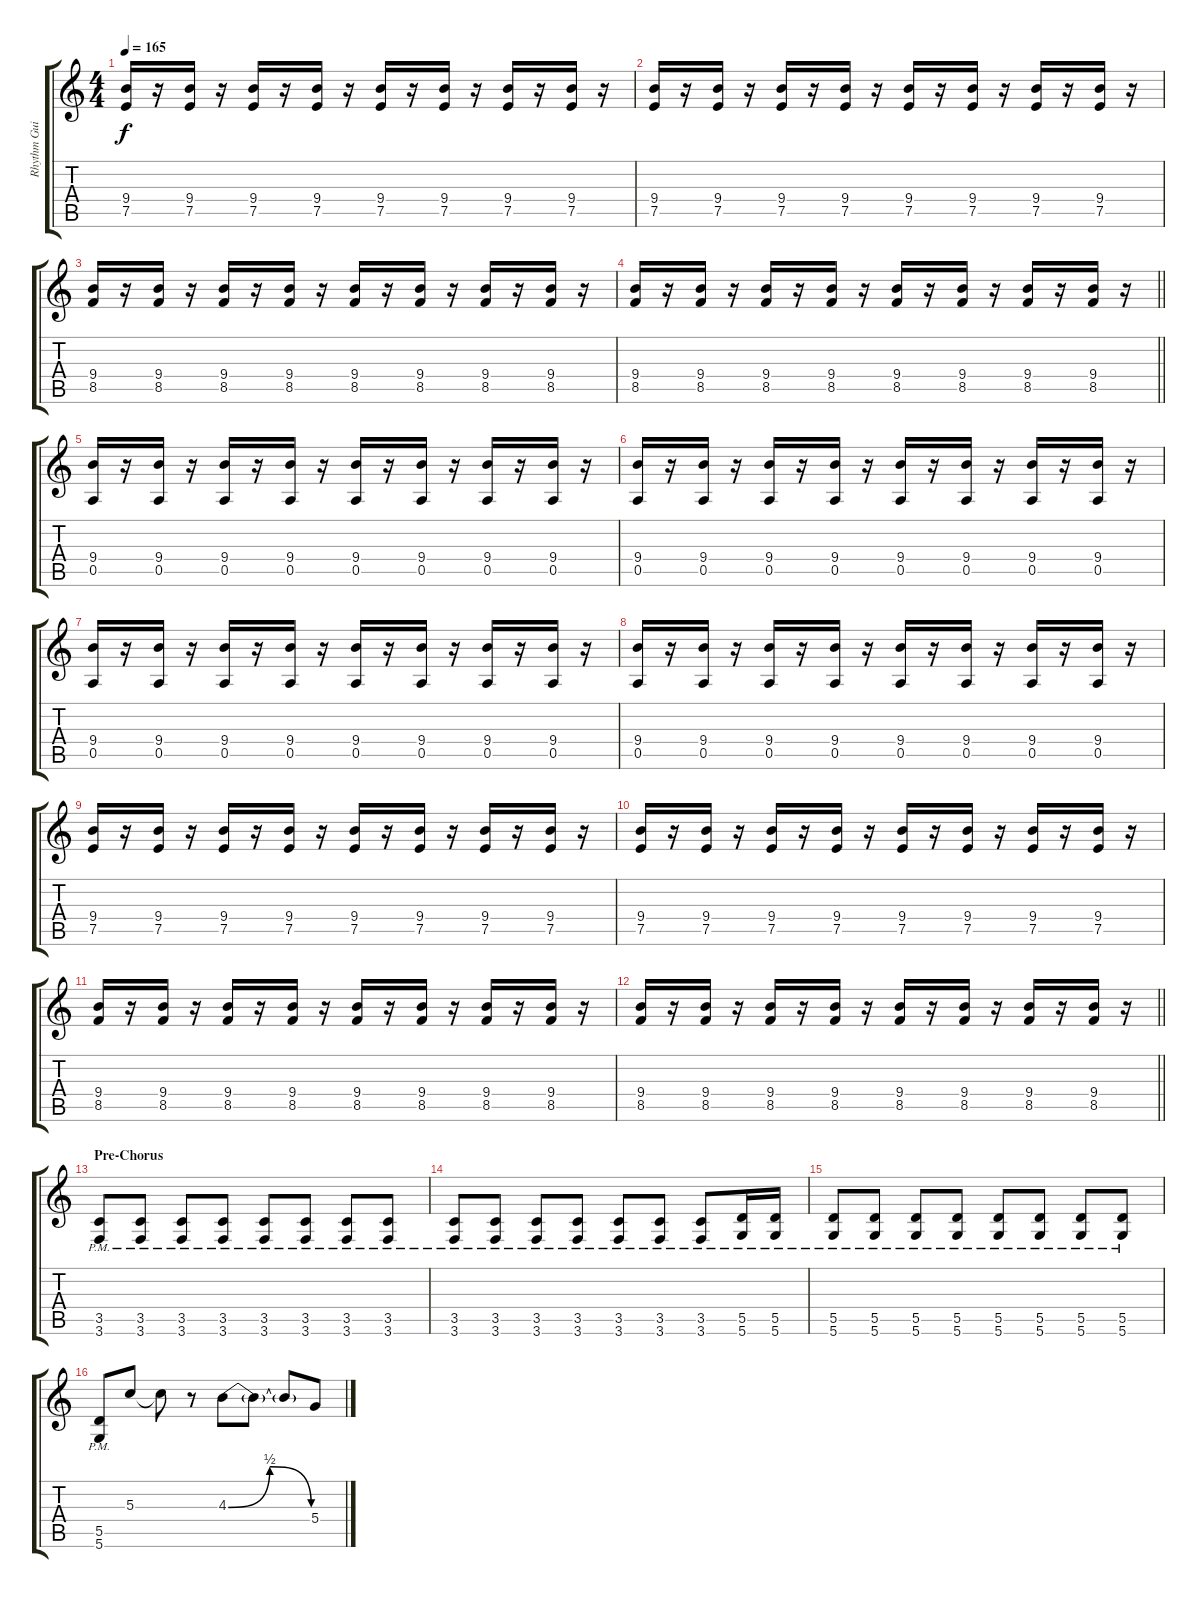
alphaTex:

\track ("Rhythm Guitar 1" "Rhythm Gui") {instrument distortionguitar}
\staff {score tabs}
\tuning (E4 B3 G3 D3 A2 D2) {hide}
\ts (4 4)
\tempo 165
\clef g2
\ks c
(9.4 7.5).16{dy f volume 13} r.16 (9.4 7.5).16{volume 2} r.16 (9.4 7.5).16 r.16 (9.4 7.5).16 r.16 (9.4 7.5).16 r.16 (9.4 7.5).16 r.16 (9.4 7.5).16 r.16 (9.4 7.5).16 r.16 |
(9.4 7.5).16 r.16 (9.4 7.5).16 r.16 (9.4 7.5).16 r.16 (9.4 7.5).16 r.16 (9.4 7.5).16 r.16 (9.4 7.5).16 r.16 (9.4 7.5).16 r.16 (9.4 7.5).16 r.16 |
(9.4 8.5).16{volume 12} r.16 (9.4 8.5).16{volume 2} r.16 (9.4 8.5).16 r.16 (9.4 8.5).16 r.16 (9.4 8.5).16 r.16 (9.4 8.5).16 r.16 (9.4 8.5).16 r.16 (9.4 8.5).16 r.16 |
\barLineRight lightlight
(9.4 8.5).16 r.16 (9.4 8.5).16 r.16 (9.4 8.5).16 r.16 (9.4 8.5).16 r.16 (9.4 8.5).16 r.16 (9.4 8.5).16 r.16 (9.4 8.5).16 r.16 (9.4 8.5).16 r.16 |
(9.4 0.5).16{volume 13} r.16 (9.4 0.5).16{volume 2} r.16 (9.4 0.5).16 r.16 (9.4 0.5).16 r.16 (9.4 0.5).16 r.16 (9.4 0.5).16 r.16 (9.4 0.5).16 r.16 (9.4 0.5).16 r.16 |
(9.4 0.5).16 r.16 (9.4 0.5).16 r.16 (9.4 0.5).16 r.16 (9.4 0.5).16 r.16 (9.4 0.5).16 r.16 (9.4 0.5).16 r.16 (9.4 0.5).16 r.16 (9.4 0.5).16 r.16 |
(9.4 0.5).16{volume 12} r.16 (9.4 0.5).16{volume 2} r.16 (9.4 0.5).16 r.16 (9.4 0.5).16 r.16 (9.4 0.5).16 r.16 (9.4 0.5).16 r.16 (9.4 0.5).16 r.16 (9.4 0.5).16 r.16 |
(9.4 0.5).16 r.16 (9.4 0.5).16 r.16 (9.4 0.5).16 r.16 (9.4 0.5).16 r.16 (9.4 0.5).16 r.16 (9.4 0.5).16 r.16 (9.4 0.5).16 r.16 (9.4 0.5).16 r.16 |
(9.4 7.5).16{volume 13} r.16 (9.4 7.5).16{volume 2} r.16 (9.4 7.5).16 r.16 (9.4 7.5).16 r.16 (9.4 7.5).16 r.16 (9.4 7.5).16 r.16 (9.4 7.5).16 r.16 (9.4 7.5).16 r.16 |
(9.4 7.5).16 r.16 (9.4 7.5).16 r.16 (9.4 7.5).16 r.16 (9.4 7.5).16 r.16 (9.4 7.5).16 r.16 (9.4 7.5).16 r.16 (9.4 7.5).16 r.16 (9.4 7.5).16 r.16 |
(9.4 8.5).16{volume 12} r.16 (9.4 8.5).16{volume 2} r.16 (9.4 8.5).16 r.16 (9.4 8.5).16 r.16 (9.4 8.5).16 r.16 (9.4 8.5).16 r.16 (9.4 8.5).16 r.16 (9.4 8.5).16 r.16 |
\barLineRight lightlight
(9.4 8.5).16 r.16 (9.4 8.5).16 r.16 (9.4 8.5).16 r.16 (9.4 8.5).16 r.16 (9.4 8.5).16 r.16 (9.4 8.5).16 r.16 (9.4 8.5).16 r.16 (9.4 8.5).16 r.16 |
\section ("" "Pre-Chorus")
(3.5{pm} 3.6{pm}).8{volume 13} (3.5{pm} 3.6{pm}).8 (3.5{pm} 3.6{pm}).8 (3.5{pm} 3.6{pm}).8 (3.5{pm} 3.6{pm}).8 (3.5{pm} 3.6{pm}).8 (3.5{pm} 3.6{pm}).8 (3.5{pm} 3.6{pm}).8 |
(3.5{pm} 3.6{pm}).8 (3.5{pm} 3.6{pm}).8 (3.5{pm} 3.6{pm}).8 (3.5{pm} 3.6{pm}).8 (3.5{pm} 3.6{pm}).8 (3.5{pm} 3.6{pm}).8 (3.5{pm} 3.6{pm}).8 (5.5{pm} 5.6{pm}).16 (5.5{pm} 5.6{pm}).16 |
(5.5{pm} 5.6{pm}).8 (5.5{pm} 5.6{pm}).8 (5.5{pm} 5.6{pm}).8 (5.5{pm} 5.6{pm}).8 (5.5{pm} 5.6{pm}).8 (5.5{pm} 5.6{pm}).8 (5.5{pm} 5.6{pm}).8 (5.5{pm} 5.6{pm}).8 |
(5.5{pm} 5.6{pm}).8 5.3.8 5.3{t}.8 r.8 4.3{be (bendrelease 0 0 30 2 30 2 60 0)}.8 4.3{t}.8 4.3{t}.8 5.4.8
